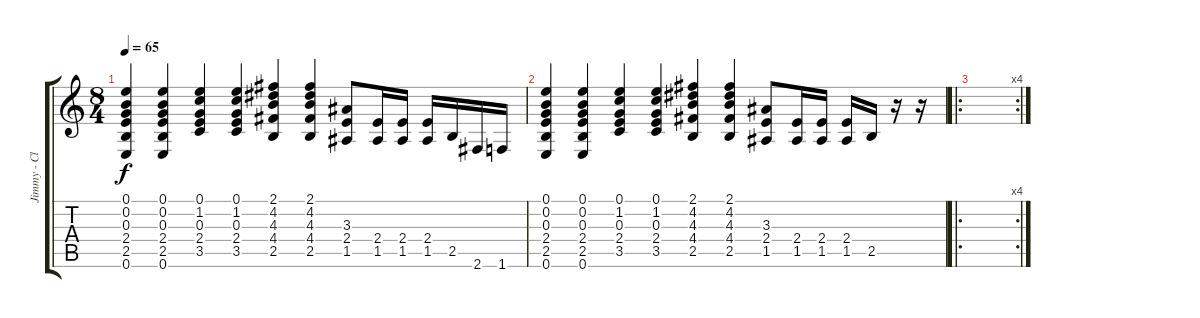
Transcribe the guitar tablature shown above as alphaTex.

\track ("Jimmy - Clean" "Jimmy - Cl") {instrument acousticguitarsteel}
\staff {score tabs}
\tuning (E4 B3 G3 D3 A2 E2) {hide}
\ts (8 4)
\tempo 65
\clef g2
\ks c
(0.1 0.2 0.3 2.4 2.5 0.6).4{dy f} (0.1 0.2 0.3 2.4 2.5 0.6).4 (0.1 1.2 0.3 2.4 3.5).4 (0.1 1.2 0.3 2.4 3.5).4 (2.1 4.2 4.3 4.4 2.5).4 (2.1 4.2 4.3 4.4 2.5).4 (3.3 2.4 1.5).8 (2.4 1.5).16 (2.4 1.5).16 (2.4 1.5).16 2.5.16 2.6.16 1.6.16 |
(0.1 0.2 0.3 2.4 2.5 0.6).4 (0.1 0.2 0.3 2.4 2.5 0.6).4 (0.1 1.2 0.3 2.4 3.5).4 (0.1 1.2 0.3 2.4 3.5).4 (2.1 4.2 4.3 4.4 2.5).4 (2.1 4.2 4.3 4.4 2.5).4 (3.3 2.4 1.5).8 (2.4 1.5).16 (2.4 1.5).16 (2.4 1.5).16 2.5.16 r.16 r.16 |
\ro
\rc 4
